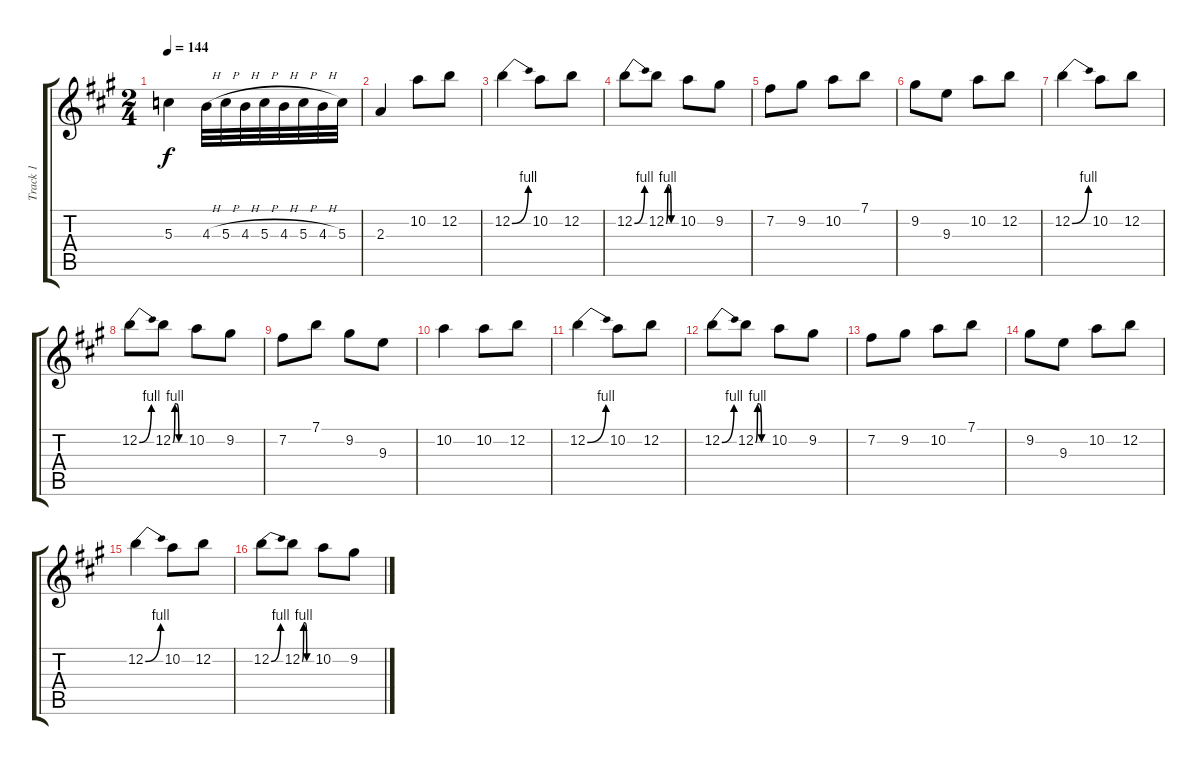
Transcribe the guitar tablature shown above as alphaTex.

\track ("Track 1" "Track 1") {instrument overdrivenguitar}
\staff {score tabs}
\tuning (E4 B3 G3 D3 A2 E2) {hide}
\ts (2 4)
\tempo 144
\clef g2
\ks a
5.3.4{dy f} 4.3{h}.32 5.3{h}.32 4.3{h}.32 5.3{h}.32 4.3{h}.32 5.3{h}.32 4.3{h}.32 5.3.32 |
2.3.4 10.2.8 12.2.8 |
12.2{be (bend 0 0 60 4)}.4 10.2.8 12.2.8 |
12.2{be (bend 0 0 60 4)}.8 12.2{be (custom 0 0 10 4 20 4 30 0 60 0)}.8 10.2.8 9.2.8 |
7.2.8 9.2.8 10.2.8 7.1.8 |
9.2.8 9.3.8 10.2.8 12.2.8 |
12.2{be (bend 0 0 60 4)}.4 10.2.8 12.2.8 |
12.2{be (bend 0 0 60 4)}.8 12.2{be (custom 0 0 10 4 20 4 30 0 60 0)}.8 10.2.8 9.2.8 |
7.2.8 7.1.8 9.2.8 9.3.8 |
10.2.4 10.2.8 12.2.8 |
12.2{be (bend 0 0 60 4)}.4 10.2.8 12.2.8 |
12.2{be (bend 0 0 60 4)}.8 12.2{be (custom 0 0 10 4 20 4 30 0 60 0)}.8 10.2.8 9.2.8 |
7.2.8 9.2.8 10.2.8 7.1.8 |
9.2.8 9.3.8 10.2.8 12.2.8 |
12.2{be (bend 0 0 60 4)}.4 10.2.8 12.2.8 |
12.2{be (bend 0 0 60 4)}.8 12.2{be (custom 0 0 10 4 20 4 30 0 60 0)}.8 10.2.8 9.2.8
